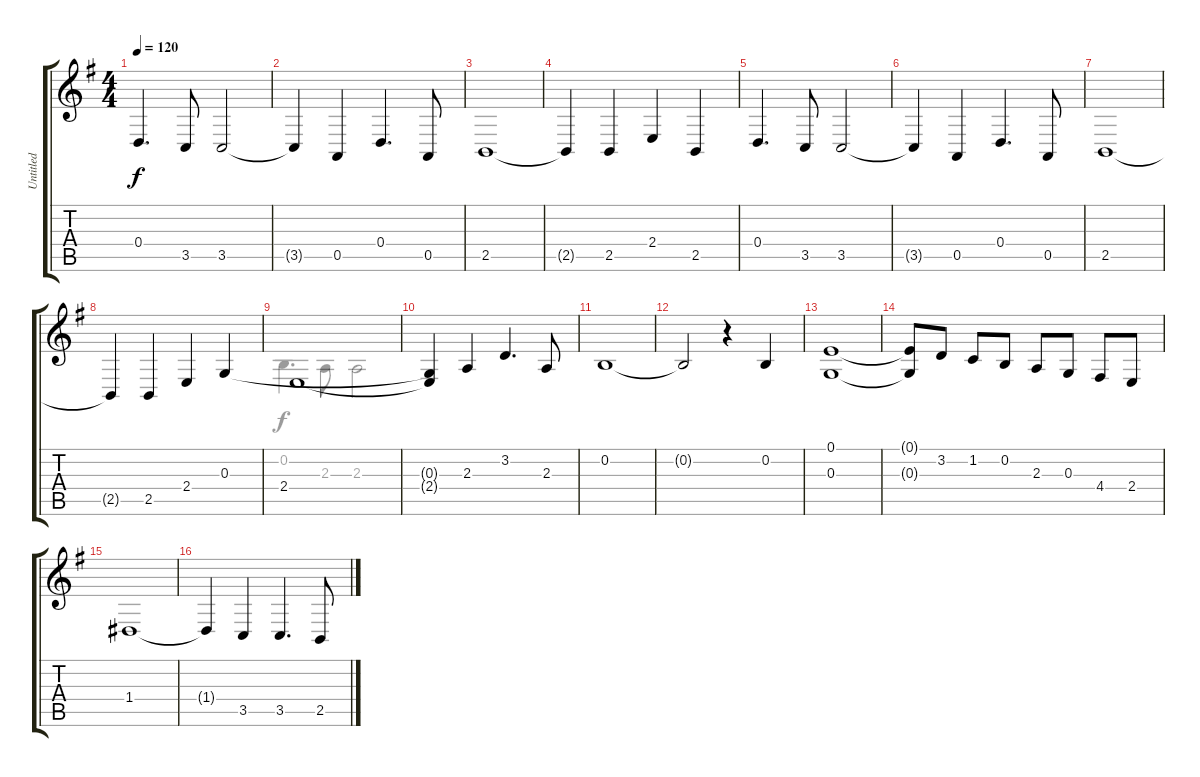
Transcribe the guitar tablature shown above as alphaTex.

\track ("Untitled" "Untitled") {instrument harpsichord}
\staff {score tabs}
\tuning (E4 B3 G3 D3 A2 E2) {hide}
\voice
\ts (4 4)
\tempo 120
\clef g2
\ks g
0.4.4{d dy f} 3.5.8 3.5.2 |
3.5{t}.4 0.5.4 0.4.4{d} 0.5.8 |
2.5.1 |
2.5{t}.4 2.5.4 2.4.4 2.5.4 |
0.4.4{d} 3.5.8 3.5.2 |
3.5{t}.4 0.5.4 0.4.4{d} 0.5.8 |
2.5.1 |
2.5{t}.4 2.5.4 2.4.4 0.3.4 |
2.4.1 |
(0.3{t} 2.4{t}).4 2.3.4 3.2.4{d} 2.3.8 |
0.2.1 |
0.2{t}.2 r.4 0.2.4 |
(0.1 0.3).1 |
(0.1{t} 0.3{t}).8 3.2.8 1.2.8 0.2.8 2.3.8 0.3.8 4.4.8 2.4.8 |
1.4.1 |
1.4{t}.4 3.5.4 3.5.4{d} 2.5.8
\voice
\clef g2
\ottava regular
\simile none
\ks g
|
|
|
|
|
|
|
|
0.2.4{d} 2.3.8 2.3.2 |
|
|
|
|
|
|
